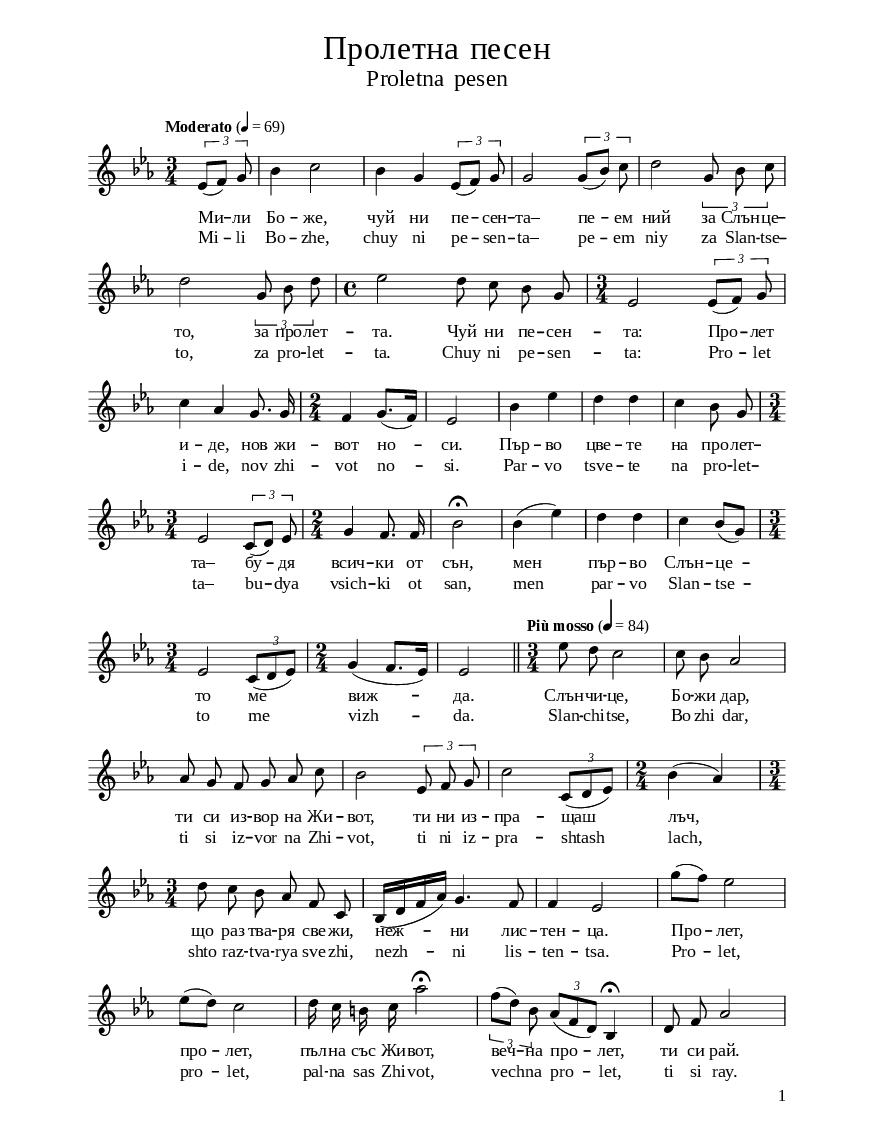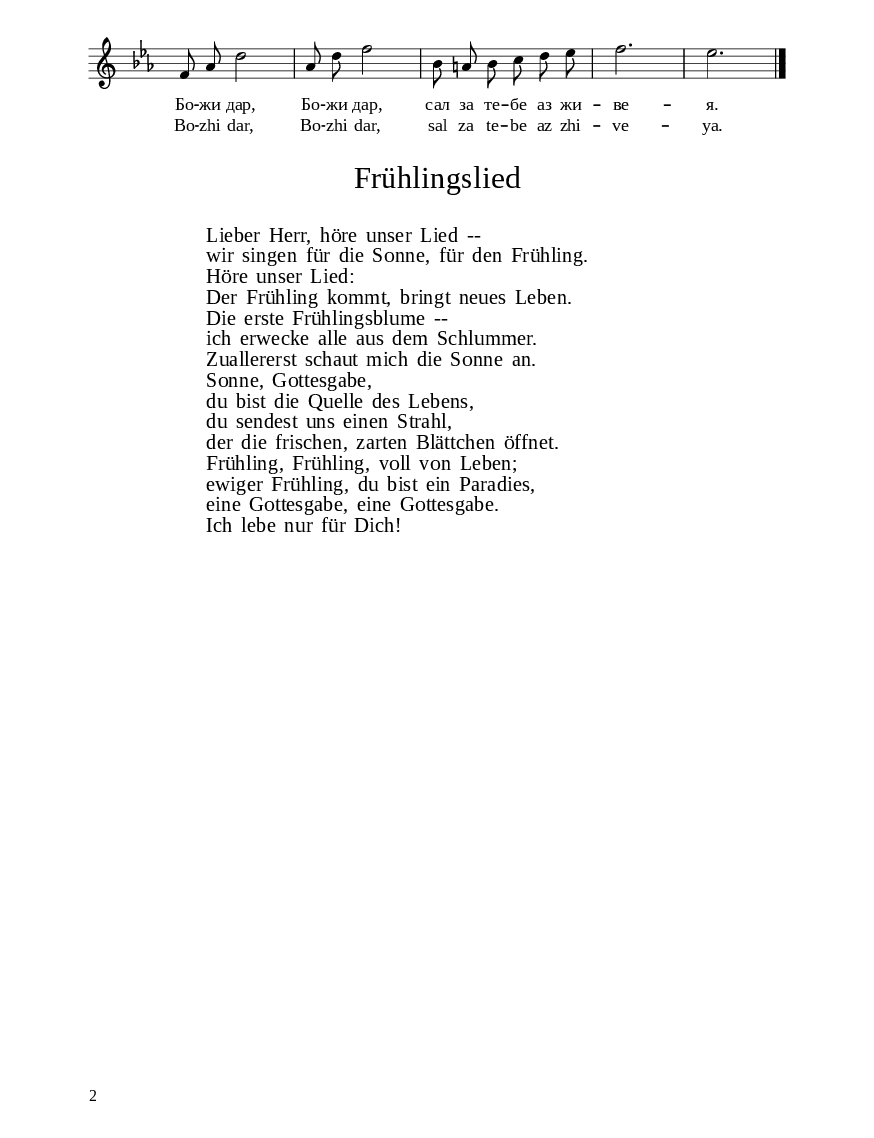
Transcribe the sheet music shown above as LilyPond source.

\version "2.20.0"

\paper {
  #(set-paper-size "a5")
}

\bookpart {
  \paper {
    print-all-headers = ##t
    print-page-number = ##t
    print-first-page-number = ##t

    % put page numbers on the bottom
    oddHeaderMarkup = \markup ""
    evenHeaderMarkup = \markup ""
    oddFooterMarkup = \markup
    \fill-line {
      ""
      \on-the-fly #print-page-number-check-first \fromproperty #'page:page-number-string
    }
    evenFooterMarkup = \markup
    \fill-line {
      \on-the-fly #print-page-number-check-first \fromproperty #'page:page-number-string
      ""
    }

    left-margin = 1.5\cm
    right-margin = 1.5\cm
    top-margin = 1.6\cm
    bottom-margin = 1.2\cm
    ragged-bottom = ##t % do not spread the staves to fill the whole vertical space

    % change lyrics and titles font (affects notes also)
    fonts =
    #(make-pango-font-tree
      "Times New Roman"
      "DejaVu Sans"
      "DejaVu Sans Mono"
      (/ (* staff-height pt) 3.6))

    % change distance between staves
    system-system-spacing =
    #'((basic-distance . 12)
       (minimum-distance . 6)
       (padding . 1)
       (stretchability . 12))
  }

  \header {
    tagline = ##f
  }

  \score{
    \layout {
      indent = 0.0\cm % remove first line indentation
      %ragged-last = ##t % do not spread last line to fill the whole space
      \context {
        \Score
        \omit BarNumber %remove bar numbers
      } % context

      \context {
        % change staff size
        \Staff
        fontSize = #+0 % affects notes size only
        \override StaffSymbol #'staff-space = #(magstep -3)
        \override StaffSymbol #'thickness = #0.5
        \override BarLine #'hair-thickness = #1
        %\override StaffSymbol #'ledger-line-thickness = #'(0 . 0)
      }

      \context {
        % adjust space between staff and lyrics and between the two lyric lines
        \Lyrics
        \override VerticalAxisGroup.nonstaff-relatedstaff-spacing = #'((basic-distance . 4.5))
        \override VerticalAxisGroup.nonstaff-nonstaff-spacing = #'((minimum-distance . 2))
      }
    } % layout

    \new Voice \relative c' {
      \clef treble
      \key c \minor
      \time 3/4
      \tempo \markup {
        % make tempo note smaller
        \concat {
          "Moderato " \normal-text { "(" }
          \teeny \general-align #Y #DOWN \note #"4" #0.8
          \normal-text { " = 69)" }
        }
      }
      \autoBeamOff
      \partial 4
      \times 2/3 { es8 ( [  f8 ) ] g8 } | % 2
      bes4c2 | % 3
      bes4  g4
      \times 2/3  {
        es8 ( [  f8 ) ] g8
      }
      | % 4
      g2
      \times 2/3  {
        g8 ( [  bes8 ) ] c8
      }
      | % 5
      d2
      \times 2/3  {
        g,8   bes8  c8
      }
      \break
      | % 6
      d2
      \times 2/3  {
        g,8 bes8 d8
      }
      | % 7
      \time 4/4
      es2 d8 c8 bes8
      g8 | % 8
      \time 3/4  | % 8
      es2
      \times 2/3  {
        es8 ( [  f8 ) ] g8
      }
      | % 9

      \break
      c4  as4  g8.  g16 |

      \time 2/4  |
      f4  g8. ( [  f16 ) ] | % 11
      es2 | % 12
      bes'4 es4  | % 13
      d4 d4 | % 14
      c4 bes8  g8 \break  | % 15
      \time 3/4  | % 15
      es2
      \times 2/3  {
        c8 ( [  d8 ) ] es8
      }
      | % 16
      \time 2/4  | % 16
      g4  f8.  f16 | % 17
      bes2 ^\fermata | % 18
      bes4 (es4 ) | % 19
      d4 d4 |
      c4  bes8 ( [  g8 ) ] \break | % 21
      \time 3/4  | % 21
      es2
      \times 2/3  {
        c8 ( [  d8  es8 ) ]
      }
      | % 22
      \time 2/4  | % 22
      g4 (  f8. [  es16 ) ] | % 23
      es2 \bar "||"
      \time 3/4  | % 24
      \tempo "Più mosso" 4=84 | % 24
      es'8 d8 c2 | % 25
      c8 bes8  as2 \break | % 26
      as8  g8  f8  g8  as8
      c8| % 27
      bes2
      \times 2/3  {
        es,8   f8  g8
      }
      | % 28
      c2
      \times 2/3  {
        c,8 ( [  d8  es8 ) ]
      }
      | % 29
      \time 2/4 bes'4 (  as4 ) | \break
      \time 3/4
      d8c8
      bes8  as8  f8  c8  bes16 (
      [  d16  f16  as16 ) ]  % 31
      g4.  f8  f4  % 32
      es2  | % 33
      g'8 ( [f8 ) ] es2 | \break % 34
      es8 ( [d8 ) ]c2 | % 35
      d16 c16 b16 c16
      as'2 ^\fermata | % 36
      \times 2/3  {
        f8 ( [d8 ) ] bes8
      }
      \times 2/3  {
        as8 ( [  f8  d8 ) ]
      }
      bes4 ^\fermata  | % 37
      d8 f8 as2 \break | % 38
      f8 as8  d2 | % 39
      as8  d8  f2 |
      bes,8 a8  bes8  c8
      d8  es8 | % 41
      f2. | % 42
      es2. \bar "|."

    }

    \addlyrics {
      Ми  -- ли Бо -- же, чуй ни пе
      -- сен -- та– пе -- ем ний
      за Слън -- це -- то, за про -- лет
      -- та. Чуй ни пе -- сен -- та: Про
      -- лет и -- де, нов жи -- вот но
      -- си. Пър -- во цве -- те на
      про -- лет -- та– бу  -- дя всич
      -- ки от сън, мен  пър -- во
      Слън -- це -- то ме   виж
      --  да. Слън -- чи -- це, Бо --
      жи дар, ти си из -- вор на Жи --
      вот, ти ни из -- пра -- щаш
      лъч,  що раз -- тва -- ря све --
      жи, неж --   ни лис -- тен
      -- ца. Про -- лет, про -- лет,
      пъл -- на със Жи -- вот, веч  --
      на про --  лет, ти си рай.
      Бо -- жи дар, Бо -- жи дар, сал
      за те -- бе аз жи -- ве -- я.}
      \addlyrics { Mi  -- li Bo -- zhe, chuy ni pe
      -- sen -- ta– pe -- em niy
      za Slan -- tse -- to, za pro -- let
      -- ta. Chuy ni pe -- sen -- ta: Pro
      -- let i -- de, nov zhi -- vot no
      -- si. Par -- vo tsve -- te na
      pro -- let -- ta– bu  -- dya vsich
      -- ki ot san, men  par -- vo
      Slan -- tse -- to me   vizh
      --  da. Slan -- chi -- tse, Bo --
      zhi dar, ti si iz -- vor na Zhi --
      vot, ti ni iz -- pra -- shtash
      lach,  shto raz -- tva -- rya sve --
      zhi, nezh --   ni lis -- ten
      -- tsa. Pro -- let, pro -- let,
      pal -- na sas Zhi -- vot, vech  --
      na pro --  let, ti si ray.
      Bo -- zhi dar, Bo -- zhi dar, sal
      za te -- be az zhi -- ve -- ya.}

      \header {
        title = \markup \column \normal-text \fontsize #2.5 {
          \center-align
          \line { Пролетна песен }
          \vspace #-0.6
          \center-align
          \line \fontsize #-3 { Proletna pesen }
          \vspace #-0.8
          \center-align
          \line \fontsize #-3 { " " }
        }
      }

      \midi{}

    } % score



    % include foreign translation(s) of the song
    \version "2.20.0"

\markup \fill-line { \fontsize #6 "Frühlingslied" }
\markup \null
\markup \null
\markup \fontsize #+2.5 {
  \hspace #10
  \override #'(baseline-skip . 2)

  \column {
    \line { " " }

    \line { " " Lieber Herr, höre unser Lied -- }

    \line { " " wir singen für die Sonne, für den Frühling. }

    \line { " " Höre unser Lied: }

    \line { " " Der Frühling kommt, bringt neues Leben.  }

    \line { " " Die erste Frühlingsblume --  }

    \line { " " ich erwecke alle aus dem Schlummer.  }

    \line { " " Zuallererst schaut mich die Sonne an. }

    \line { " " Sonne, Gottesgabe,  }

    \line { " " du bist die Quelle des Lebens,  }

    \line { " " du sendest uns einen Strahl,  }

    \line { " " der die frischen, zarten Blättchen öffnet. }

    \line { " " Frühling, Frühling, voll von Leben;  }

    \line { " " ewiger Frühling, du bist ein Paradies,  }

    \line { " " eine Gottesgabe, eine Gottesgabe. }

    \line { " " Ich lebe nur für Dich! }

  }
}


  } % bookpart
